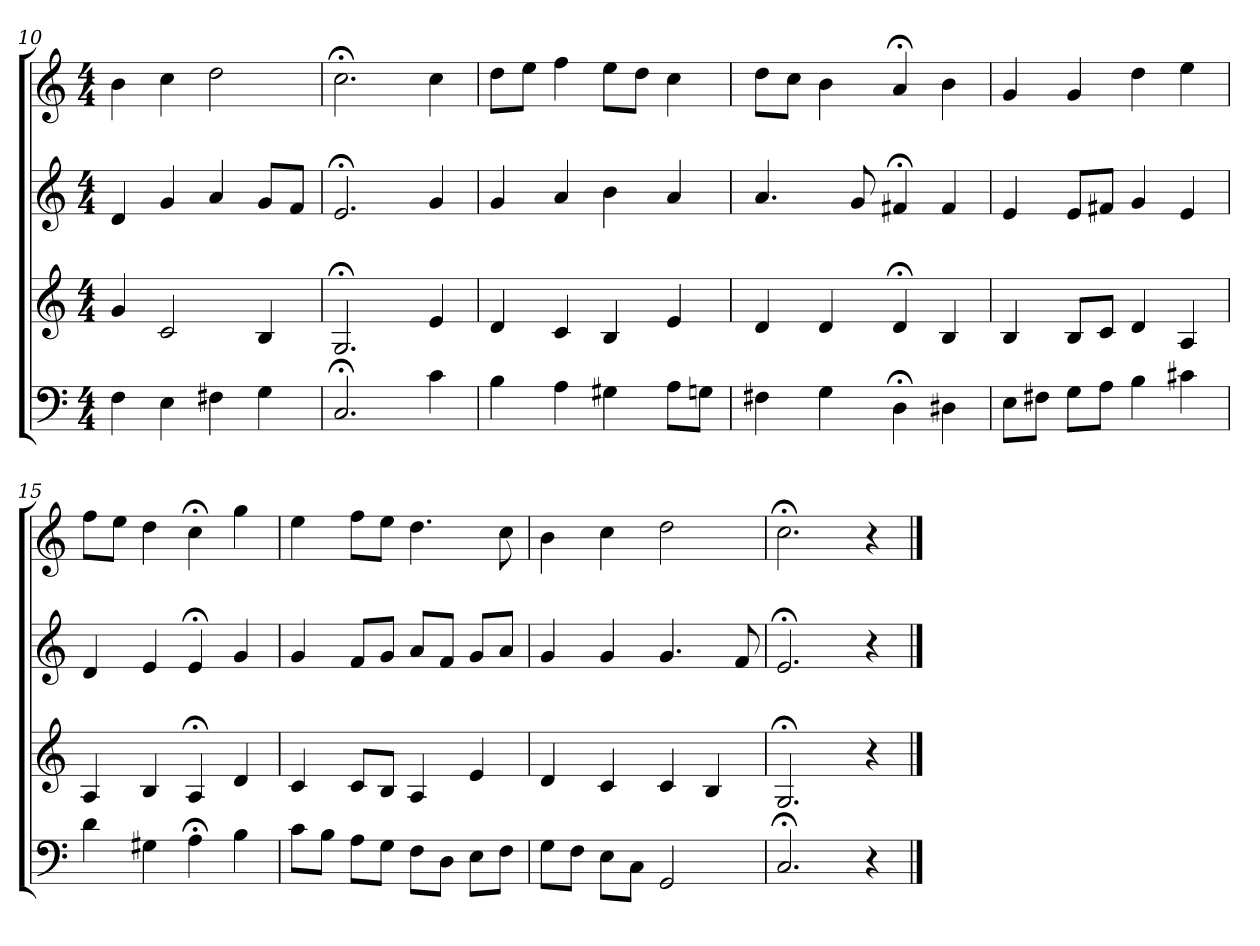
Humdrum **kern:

**kern	**kern	**kern	**kern
*part4	*part3	*part2	*part1
*staff4	*staff3	*staff2	*staff1
*clefF4	*clefG2	*clefG2	*clefG2
*M4/4	*M4/4	*M4/4	*M4/4
=10	=10	=10	=10
4F	4g	4d	4b
4E	2c	4g	4cc
4F#X	.	4a	2dd
4G	4B	8g/L	.
.	.	8f/J	.
=11	=11	=11	=11
2.C;<	2.G;<	2.e;<	2.cc;<
4c	4e	4g	4cc
=12	=12	=12	=12
4B	4d	4g	8dd\L
.	.	.	8ee\J
4A	4c	4a	4ff
4G#X	4B	4b	8ee\L
.	.	.	8dd\J
8A\L	4e	4a	4cc
8Gn\J	.	.	.
=13	=13	=13	=13
4F#X	4d	4.a	8dd\L
.	.	.	8cc\J
4G	4d	.	4b
.	.	8g	.
4D;<	4d;<	4f#X;<	4a;<
4D#X	4B	4f#	4b
=14	=14	=14	=14
8E\L	4B	4e	4g
8F#X\J	.	.	.
8G\L	8B/L	8e/L	4g
8A\J	8c/J	8f#X/J	.
4B	4d	4g	4dd
4c#X	4A	4e	4ee
=15	=15	=15	=15
4d	4A	4d	8ff\L
.	.	.	8ee\J
4G#X	4B	4e	4dd
4A;<	4A;<	4e;<	4cc;<
4B	4d	4g	4gg
=16	=16	=16	=16
8c\L	4c	4g	4ee
8B\J	.	.	.
8A\L	8c/L	8f/L	8ff\L
8G\J	8B/J	8g/J	8ee\J
8F\L	4A	8a/L	4.dd
8D\J	.	8f/J	.
8E\L	4e	8g/L	.
8F\J	.	8a/J	8cc
=17	=17	=17	=17
8G\L	4d	4g	4b
8F\J	.	.	.
8E\L	4c	4g	4cc
8C\J	.	.	.
2GG	4c	4.g	2dd
.	4B	.	.
.	.	8f	.
=18	=18	=18	=18
2.C;<	2.G;<	2.e;<	2.cc;<
4r	4r	4r	4r
==	==	==	==
*-	*-	*-	*-
